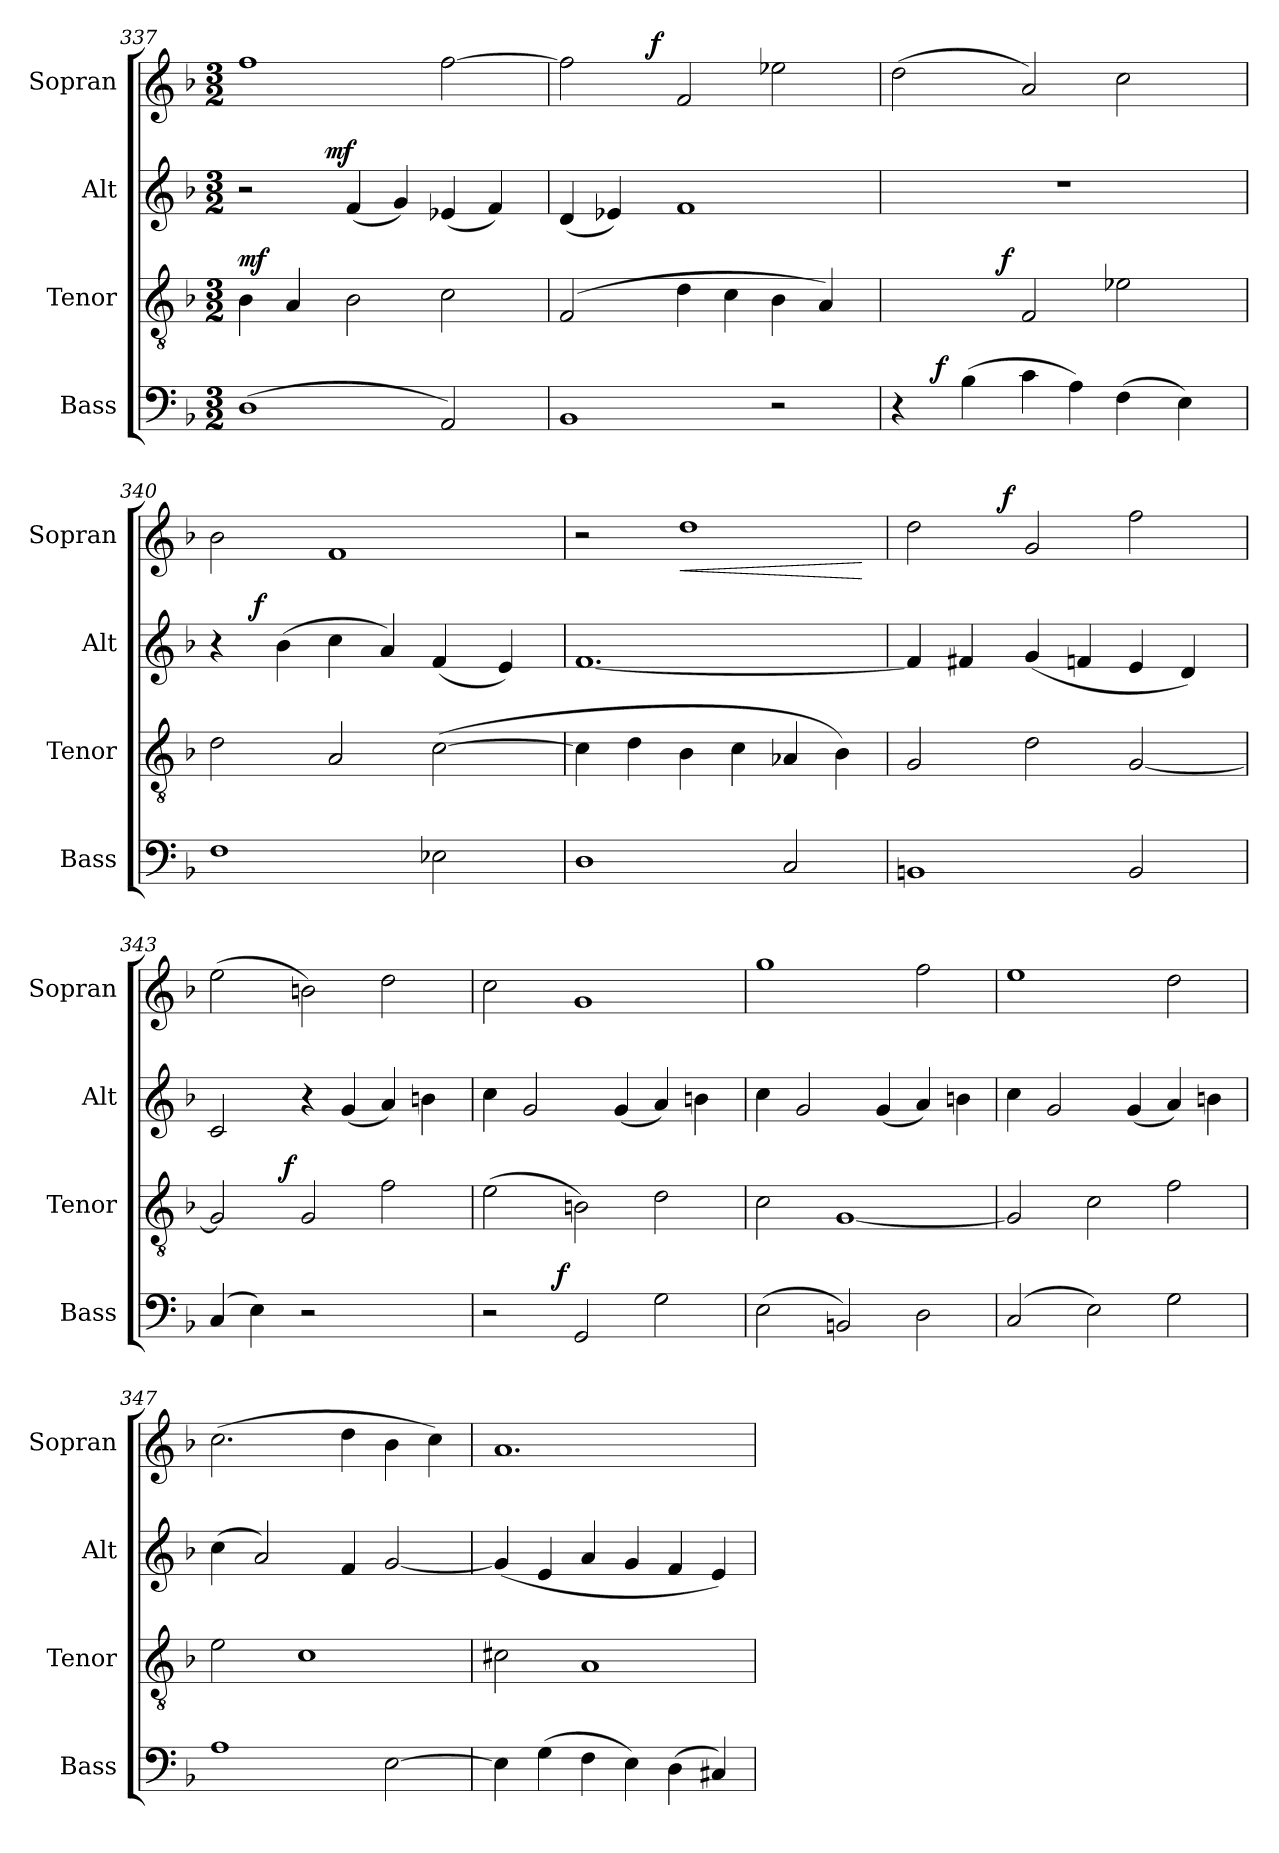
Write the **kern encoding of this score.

**kern	**dynam	**kern	**dynam	**kern	**dynam	**kern	**dynam
*part4	*part4	*part3	*part3	*part2	*part2	*part1	*part1
*staff4	*staff4	*staff3	*staff3	*staff2	*staff2	*staff1	*staff1
*I"Bass	*	*I"Tenor	*	*I"Alt	*	*I"Sopran	*
*I'Bass	*	*I'Tenor	*	*I'Alt	*	*I'Sopran	*
*clefF4	*	*clefGv2	*	*clefG2	*	*clefG2	*
*k[b-]	*	*k[b-]	*	*k[b-]	*	*k[b-]	*
*F:	*	*F:	*	*F:	*	*F:	*
*M3/2	*	*M3/2	*	*M3/2	*	*M3/2	*
=337	=337	=337	=337	=337	=337	=337	=337
!	!	!	!LO:DY:a	!	!	!	!
*	*	*	*	*^	*	*	*
(>1D	.	4B-\	mf	2r	4..ryy	.	1ff	.
.	.	4A/	.	.	.	.	.	.
!	!	!	!	!	!	!LO:DY:a	!	!
.	.	.	.	.	1ryy	mf	.	.
.	.	2B-\	.	(<4f/	.	.	.	.
.	.	.	.	4g/)	.	.	.	.
2AA/)	.	2c\	.	(<4e-X/	.	.	[>2ff\	.
.	.	.	.	4f/)	.	.	.	.
.	.	.	.	.	16ryy	.	.	.
*	*	*	*	*v	*v	*	*	*
=338	=338	=338	=338	=338	=338	=338	=338
*	*	*	*	*	*	*^	*
1BB-	.	(2F/	.	(<4d/	.	2ff\]	4ryy	.
.	.	.	.	4e-X/)	.	.	8ryy	.
.	.	.	.	.	.	.	32ryy	.
!	!	!	!	!	!	!	!	!LO:DY:a
.	.	.	.	.	.	.	1ryy	f
.	.	4d\	.	1f	.	2f/	.	.
.	.	4c\	.	.	.	.	.	.
2r	.	4B-\	.	.	.	2ee-X\	.	.
.	.	4A/)	.	.	.	.	.	.
.	.	.	.	.	.	.	16.ryy	.
=339	=339	=339	=339	=339	=339	=339	=339	=339
!	!	!	!	!LO:N:vis=1	!	!	!	!
*^	*	*^	*	*	*	*v	*v	*
4r	8ryy	.	2ryy	4..ryy	.	1.r	.	(>2dd\	.
.	32ryy	.	.	.	.	.	.	.	.
!	!	!LO:DY:a	!	!	!	!	!	!	!
.	1ryy	f	.	.	.	.	.	.	.
(>4B-\	.	.	.	.	.	.	.	.	.
!	!	!	!	!	!LO:DY:a	!	!	!	!
.	.	.	.	1ryy	f	.	.	.	.
4c\	.	.	2F/	.	.	.	.	2a/)	.
4A\)	.	.	.	.	.	.	.	.	.
(>4F\	.	.	2e-X\	.	.	.	.	2cc\	.
.	4ryy	.	.	.	.	.	.	.	.
4E\)	.	.	.	.	.	.	.	.	.
.	16.ryy	.	.	.	.	.	.	.	.
.	.	.	.	16ryy	.	.	.	.	.
*v	*v	*	*	*	*	*	*	*	*
*	*	*v	*v	*	*	*	*	*
!!LO:PB:g=z
=340	=340	=340	=340	=340	=340	=340	=340
*	*	*	*	*^	*	*	*
1F	.	2d\	.	4r	8.ryy	.	2b-\	.
!	!	!	!	!	!	!LO:DY:a	!	!
.	.	.	.	.	1ryy	f	.	.
.	.	.	.	(>4b-\	.	.	.	.
.	.	2A/	.	4cc\	.	.	1f	.
.	.	.	.	4a/)	.	.	.	.
2E-X\	.	(>[>2c\	.	(<4f/	.	.	.	.
.	.	.	.	.	4ryy	.	.	.
.	.	.	.	4e/)	.	.	.	.
.	.	.	.	.	16ryy	.	.	.
*	*	*	*	*v	*v	*	*	*
=341	=341	=341	=341	=341	=341	=341	=341
1D	.	4c\]	.	[<1.f	.	2r	.
.	.	4d\	.	.	.	.	.
!	!	!	!	!	!	!	!LO:HP:b
.	.	4B-\	.	.	.	1dd	<
.	.	4c\	.	.	.	.	.
2C/	.	4A-X/	.	.	.	.	.
.	.	4B-\)	.	.	.	.	.
.	.	.	.	.	.	.	[
=342	=342	=342	=342	=342	=342	=342	=342
*	*	*	*	*	*	*^	*
1BBn	.	2G/	.	4f/]	.	2dd\	4..ryy	.
.	.	.	.	4f#X/	.	.	.	.
!	!	!	!	!	!	!	!	!LO:DY:a
.	.	.	.	.	.	.	1ryy	f
.	.	2d\	.	(<4g/	.	2g/	.	.
.	.	.	.	4fn/	.	.	.	.
2BB/	.	[<2G/	.	4e/	.	2ff\	.	.
.	.	.	.	4d/)	.	.	.	.
.	.	.	.	.	.	.	16ryy	.
*	*	*	*	*	*	*v	*v	*
=343	=343	=343	=343	=343	=343	=343	=343
*	*	*^	*	*	*	*	*
(4C/	.	2G/]	4..ryy	.	2c/	.	(>2ee\	.
4E\)	.	.	.	.	.	.	.	.
!	!	!	!	!LO:DY:a	!	!	!	!
.	.	.	1ryy	f	.	.	.	.
2r	.	2G/	.	.	4r	.	2bn\)	.
.	.	.	.	.	(<4g/	.	.	.
2ryy	.	2f\	.	.	4a/)	.	2dd\	.
.	.	.	.	.	4bn\	.	.	.
.	.	.	16ryy	.	.	.	.	.
*	*	*v	*v	*	*	*	*	*
!!LO:LB:g=z
=344	=344	=344	=344	=344	=344	=344	=344
*^	*	*	*	*	*	*	*
2r	4..ryy	.	(>2e\	.	4cc\	.	2cc\	.
.	.	.	.	.	2g/	.	.	.
!	!	!LO:DY:a	!	!	!	!	!	!
.	1ryy	f	.	.	.	.	.	.
2GG/	.	.	2Bn\)	.	.	.	1g	.
.	.	.	.	.	(<4g/	.	.	.
2G\	.	.	2d\	.	4a/)	.	.	.
.	.	.	.	.	4bn\	.	.	.
.	16ryy	.	.	.	.	.	.	.
*v	*v	*	*	*	*	*	*	*
=345	=345	=345	=345	=345	=345	=345	=345
(>2E\	.	2c\	.	4cc\	.	1gg	.
.	.	.	.	2g/	.	.	.
2BBn/)	.	[<1G	.	.	.	.	.
.	.	.	.	(<4g/	.	.	.
2D\	.	.	.	4a/)	.	2ff\	.
.	.	.	.	4bn\	.	.	.
=346	=346	=346	=346	=346	=346	=346	=346
(2C/	.	2G/]	.	4cc\	.	1ee	.
.	.	.	.	2g/	.	.	.
2E\)	.	2c\	.	.	.	.	.
.	.	.	.	(<4g/	.	.	.
2G\	.	2f\	.	4a/)	.	2dd\	.
.	.	.	.	4bn\	.	.	.
=347	=347	=347	=347	=347	=347	=347	=347
1A	.	2e\	.	(>4cc\	.	(>2.cc\	.
.	.	.	.	2a/)	.	.	.
.	.	1c	.	.	.	.	.
.	.	.	.	4f/	.	4dd\	.
[<2E\	.	.	.	[<2g/	.	4b-\	.
.	.	.	.	.	.	4cc\)	.
!!LO:LB:g=z
=348	=348	=348	=348	=348	=348	=348	=348
4E\]	.	2c#X\	.	(<4g/]	.	1.a	.
(>4G\	.	.	.	4e/	.	.	.
4F\	.	1A	.	4a/	.	.	.
4E\)	.	.	.	4g/	.	.	.
(>4D\	.	.	.	4f/	.	.	.
4C#X/)	.	.	.	4e/)	.	.	.
=	=	=	=	=	=	=	=
*-	*-	*-	*-	*-	*-	*-	*-
